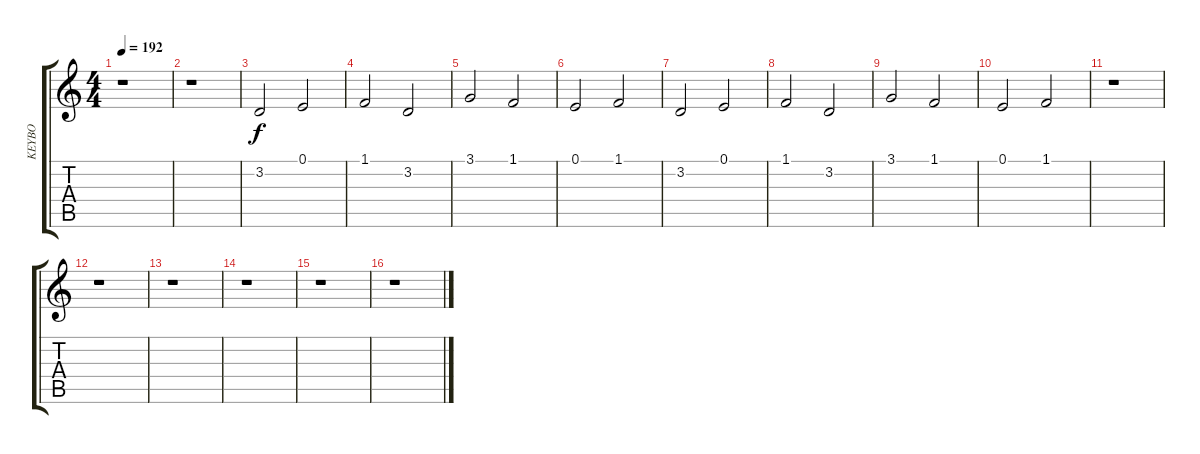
\track ("     KEYBOARD" "     KEYBO") {instrument choiraahs}
\staff {score tabs}
\tuning (E4 B3 G3 D3 A2 E2) {hide}
\ts (4 4)
\tempo 192
\clef g2
\ks c
r.1{dy f instrument choiraahs} |
r.1 |
3.2.2 0.1.2 |
1.1.2 3.2.2 |
3.1.2 1.1.2 |
0.1.2 1.1.2 |
3.2.2 0.1.2 |
1.1.2 3.2.2 |
3.1.2 1.1.2 |
0.1.2 1.1.2 |
r.1 |
r.1 |
r.1 |
r.1 |
r.1 |
r.1
